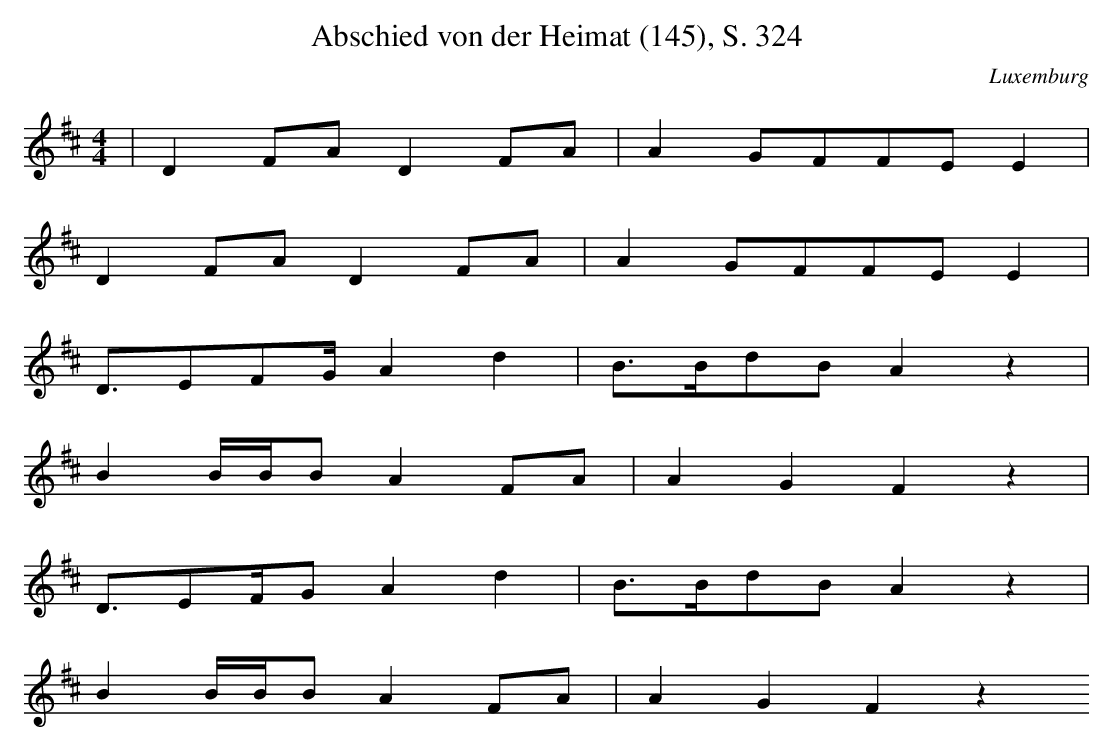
X:1
T: Abschied von der Heimat (145), S. 324
O: Luxemburg
M: 4/4
L: 1/16
K: D
 | D4F2A2D4F2A2 | A4G2F2F2E2E4 |
D4F2A2D4F2A2 | A4G2F2F2E2E4 |
D3E2F2GA4d4 | B3Bd2B2A4z4 |
B4BBB2A4F2A2 | A4G4F4z4 |
D3E2FG2A4d4 | B3Bd2B2A4z4 |
B4BBB2A4F2A2 | A4G4F4z4
